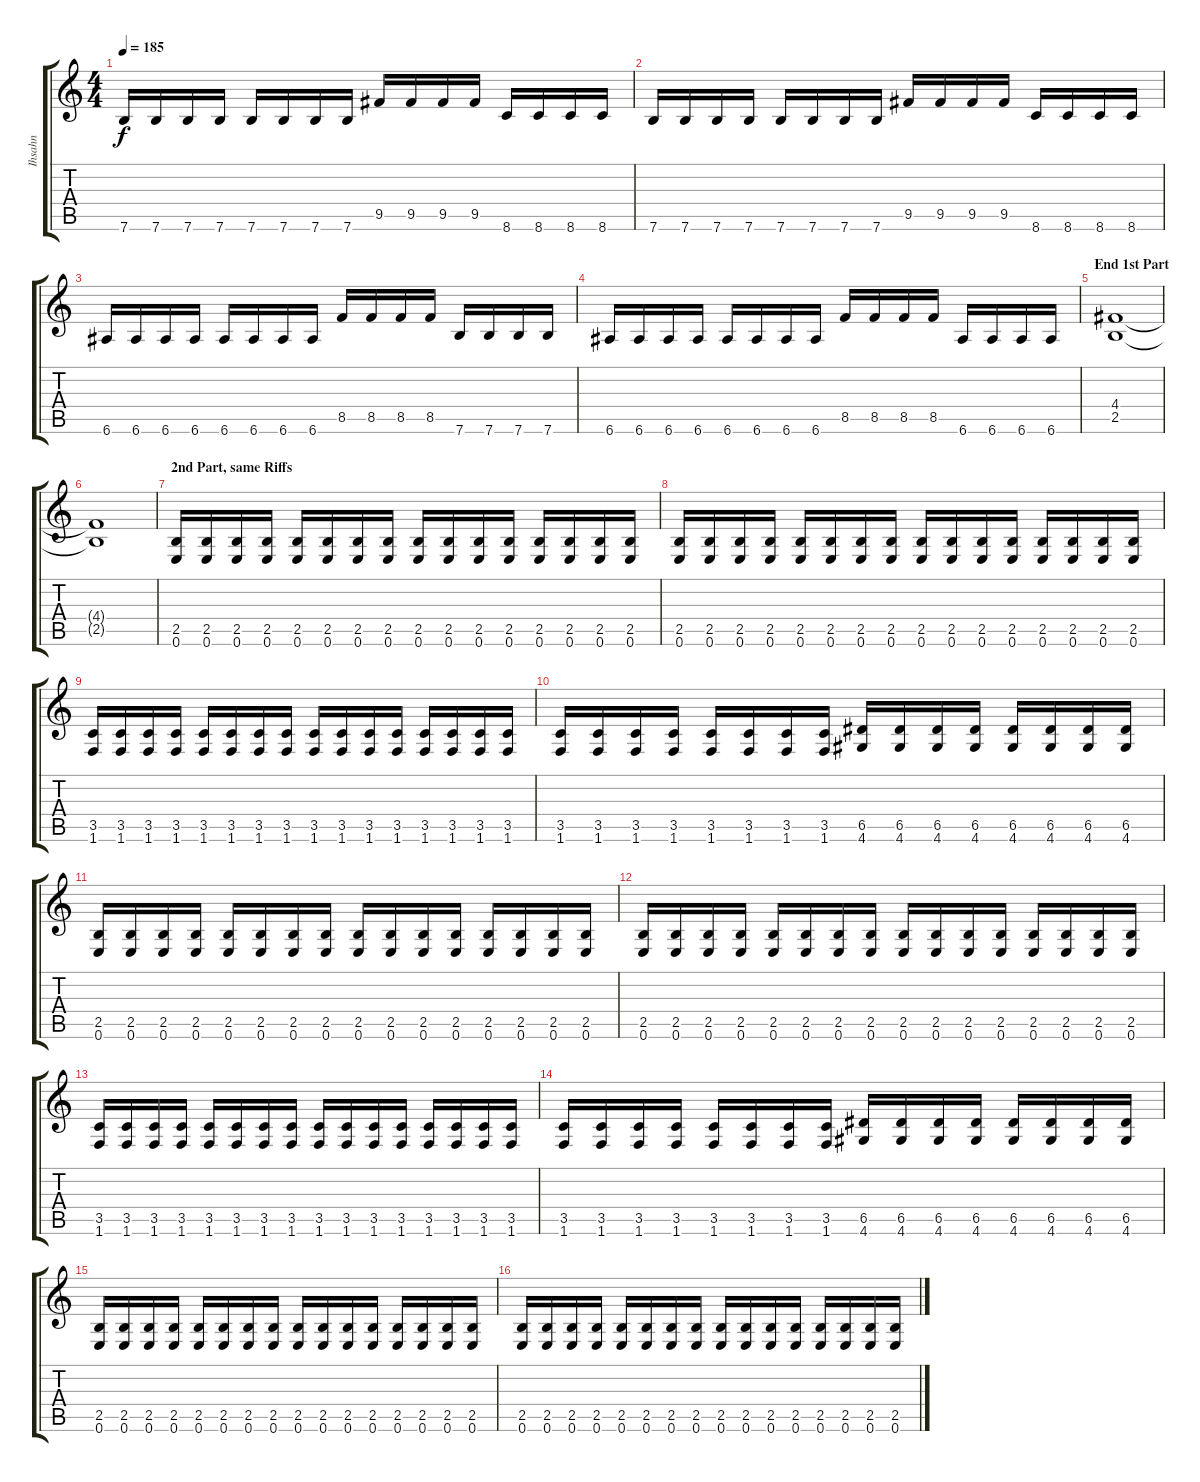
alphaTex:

\track ("Ihsahn" "Ihsahn") {instrument distortionguitar}
\staff {score tabs}
\tuning (E4 B3 G3 D3 A2 E2) {hide}
\ts (4 4)
\tempo 185
\clef g2
\ks c
7.6.16{dy f} 7.6.16 7.6.16 7.6.16 7.6.16 7.6.16 7.6.16 7.6.16 9.5.16 9.5.16 9.5.16 9.5.16 8.6.16 8.6.16 8.6.16 8.6.16 |
7.6.16 7.6.16 7.6.16 7.6.16 7.6.16 7.6.16 7.6.16 7.6.16 9.5.16 9.5.16 9.5.16 9.5.16 8.6.16 8.6.16 8.6.16 8.6.16 |
6.6.16 6.6.16 6.6.16 6.6.16 6.6.16 6.6.16 6.6.16 6.6.16 8.5.16 8.5.16 8.5.16 8.5.16 7.6.16 7.6.16 7.6.16 7.6.16 |
6.6.16 6.6.16 6.6.16 6.6.16 6.6.16 6.6.16 6.6.16 6.6.16 8.5.16 8.5.16 8.5.16 8.5.16 6.6.16 6.6.16 6.6.16 6.6.16 |
\section ("" "End 1st Part")
(4.4 2.5).1 |
(4.4{t} 2.5{t}).1 |
\section ("" "2nd Part, same Riffs")
(2.5 0.6).16 (2.5 0.6).16 (2.5 0.6).16 (2.5 0.6).16 (2.5 0.6).16 (2.5 0.6).16 (2.5 0.6).16 (2.5 0.6).16 (2.5 0.6).16 (2.5 0.6).16 (2.5 0.6).16 (2.5 0.6).16 (2.5 0.6).16 (2.5 0.6).16 (2.5 0.6).16 (2.5 0.6).16 |
(2.5 0.6).16 (2.5 0.6).16 (2.5 0.6).16 (2.5 0.6).16 (2.5 0.6).16 (2.5 0.6).16 (2.5 0.6).16 (2.5 0.6).16 (2.5 0.6).16 (2.5 0.6).16 (2.5 0.6).16 (2.5 0.6).16 (2.5 0.6).16 (2.5 0.6).16 (2.5 0.6).16 (2.5 0.6).16 |
(3.5 1.6).16 (3.5 1.6).16 (3.5 1.6).16 (3.5 1.6).16 (3.5 1.6).16 (3.5 1.6).16 (3.5 1.6).16 (3.5 1.6).16 (3.5 1.6).16 (3.5 1.6).16 (3.5 1.6).16 (3.5 1.6).16 (3.5 1.6).16 (3.5 1.6).16 (3.5 1.6).16 (3.5 1.6).16 |
(3.5 1.6).16 (3.5 1.6).16 (3.5 1.6).16 (3.5 1.6).16 (3.5 1.6).16 (3.5 1.6).16 (3.5 1.6).16 (3.5 1.6).16 (6.5 4.6).16 (6.5 4.6).16 (6.5 4.6).16 (6.5 4.6).16 (6.5 4.6).16 (6.5 4.6).16 (6.5 4.6).16 (6.5 4.6).16 |
(2.5 0.6).16 (2.5 0.6).16 (2.5 0.6).16 (2.5 0.6).16 (2.5 0.6).16 (2.5 0.6).16 (2.5 0.6).16 (2.5 0.6).16 (2.5 0.6).16 (2.5 0.6).16 (2.5 0.6).16 (2.5 0.6).16 (2.5 0.6).16 (2.5 0.6).16 (2.5 0.6).16 (2.5 0.6).16 |
(2.5 0.6).16 (2.5 0.6).16 (2.5 0.6).16 (2.5 0.6).16 (2.5 0.6).16 (2.5 0.6).16 (2.5 0.6).16 (2.5 0.6).16 (2.5 0.6).16 (2.5 0.6).16 (2.5 0.6).16 (2.5 0.6).16 (2.5 0.6).16 (2.5 0.6).16 (2.5 0.6).16 (2.5 0.6).16 |
(3.5 1.6).16 (3.5 1.6).16 (3.5 1.6).16 (3.5 1.6).16 (3.5 1.6).16 (3.5 1.6).16 (3.5 1.6).16 (3.5 1.6).16 (3.5 1.6).16 (3.5 1.6).16 (3.5 1.6).16 (3.5 1.6).16 (3.5 1.6).16 (3.5 1.6).16 (3.5 1.6).16 (3.5 1.6).16 |
(3.5 1.6).16 (3.5 1.6).16 (3.5 1.6).16 (3.5 1.6).16 (3.5 1.6).16 (3.5 1.6).16 (3.5 1.6).16 (3.5 1.6).16 (6.5 4.6).16 (6.5 4.6).16 (6.5 4.6).16 (6.5 4.6).16 (6.5 4.6).16 (6.5 4.6).16 (6.5 4.6).16 (6.5 4.6).16 |
(2.5 0.6).16 (2.5 0.6).16 (2.5 0.6).16 (2.5 0.6).16 (2.5 0.6).16 (2.5 0.6).16 (2.5 0.6).16 (2.5 0.6).16 (2.5 0.6).16 (2.5 0.6).16 (2.5 0.6).16 (2.5 0.6).16 (2.5 0.6).16 (2.5 0.6).16 (2.5 0.6).16 (2.5 0.6).16 |
(2.5 0.6).16 (2.5 0.6).16 (2.5 0.6).16 (2.5 0.6).16 (2.5 0.6).16 (2.5 0.6).16 (2.5 0.6).16 (2.5 0.6).16 (2.5 0.6).16 (2.5 0.6).16 (2.5 0.6).16 (2.5 0.6).16 (2.5 0.6).16 (2.5 0.6).16 (2.5 0.6).16 (2.5 0.6).16
